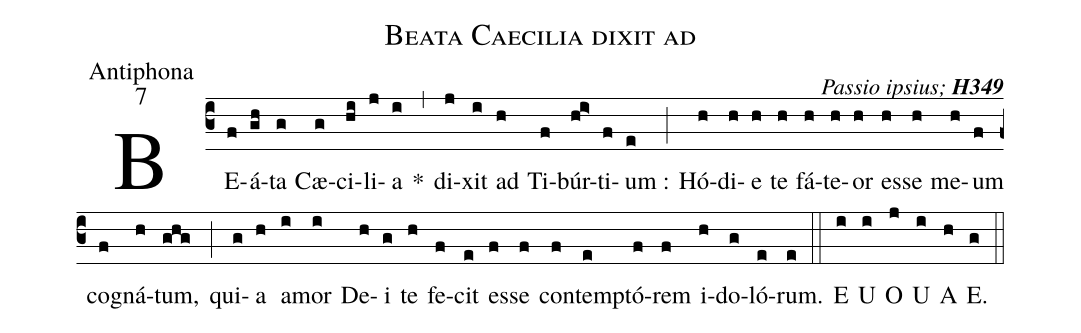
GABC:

name:Beata Caecilia dixit ad;
office-part:Antiphona;
mode:7;
commentary:{\itshape\mdseries Passio ipsius;\/} {\bfseries H349};
%%
(c3) BE(f)á(gh)ta(g) Cæ(g)ci(hi)li(j)a(i) *(,) di(j)xit(i) ad(h) Ti(f)búr(hi>)ti(f)um :(e) (;) Hó(h)di(h)e(h) te(h) fá(h)te(h)or(h) es(h)se(h) me(h)um(f) cog(f)ná(h)tum,(ghg) (;) qui(g)a(h) a(i)mor(i) De(h)i(g) te(h) fe(f)cit(e) es(f)se(f) con(f)temp(e)tó(f)rem(f) i(h)do(g)ló(e)rum.(e) (::) E(i) U(i) O(j) U(i) A(h) E.(g) (::)
